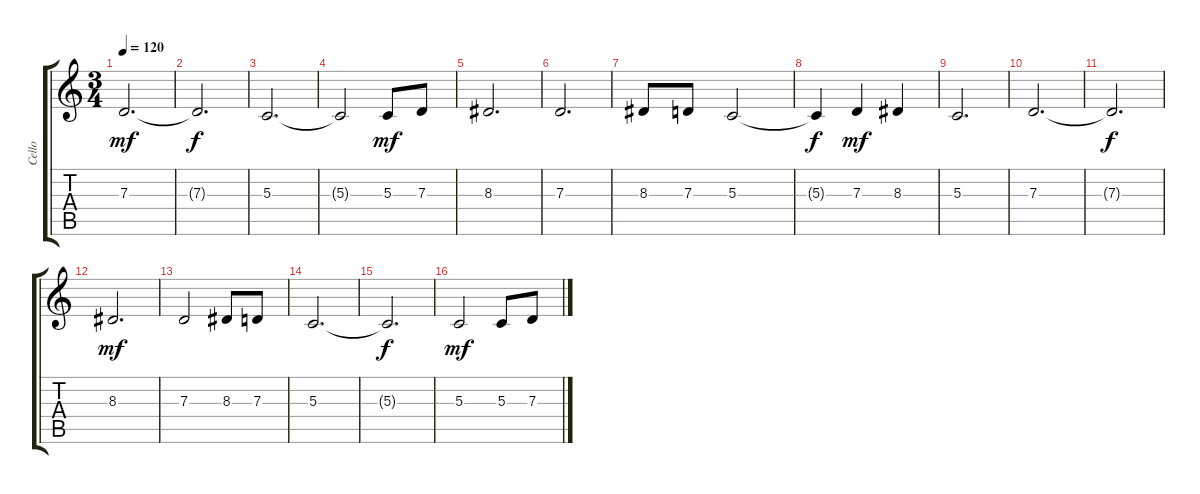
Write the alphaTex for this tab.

\track ("Cello" "Cello") {instrument cello}
\staff {score tabs}
\tuning (Eb4 C4 G3 C3 G2 C2) {hide}
\ts (3 4)
\tempo 120
\clef g2
\ks c
7.3.2{d dy mf} |
7.3{t}.2{d dy f} |
5.3.2{d} |
5.3{t}.2 5.3.8{dy mf} 7.3.8 |
8.3.2{d} |
7.3.2{d} |
8.3.8 7.3.8 5.3.2 |
5.3{t}.4{dy f} 7.3.4{dy mf} 8.3.4 |
5.3.2{d} |
7.3.2{d} |
7.3{t}.2{d dy f} |
8.3.2{d dy mf} |
7.3.2 8.3.8 7.3.8 |
5.3.2{d} |
5.3{t}.2{d dy f} |
5.3.2{dy mf} 5.3.8 7.3.8
